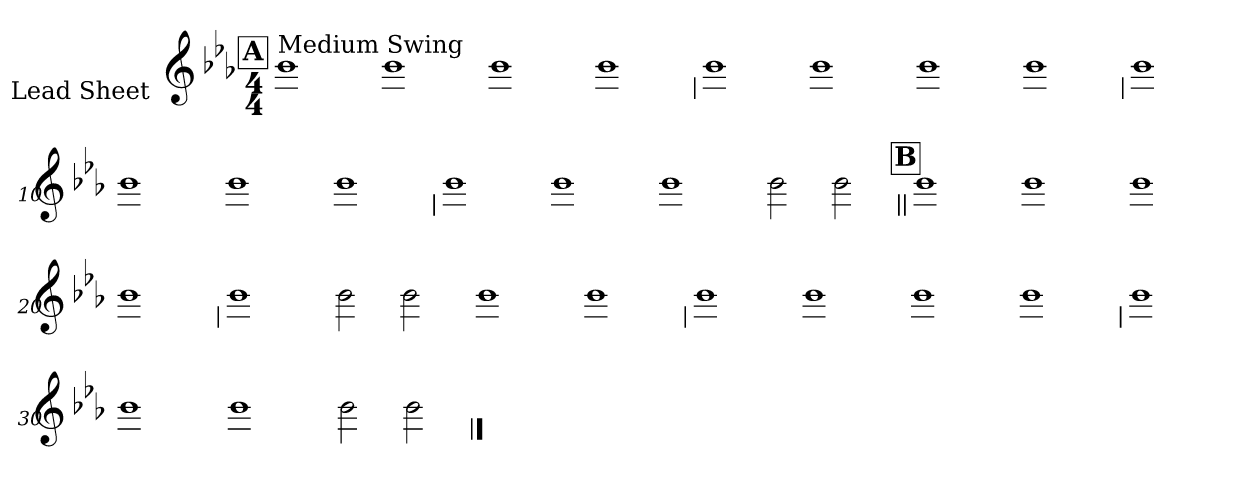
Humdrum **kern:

**kern
*part1
*staff1
*I"Lead Sheet
*stria0
*clefG2
*k[b-e-a-]
*c:
*M4/4
!!LO:REH:place=s1:a:t=A
=1||
!LO:TX:a:t=Medium Swing
1b-
=2-
1b-
=3-
1b-
=4-
1b-
!!LO:LB:g=z
=5
1b-
=6-
1b-
=7-
1b-
=8-
1b-
!!LO:LB:g=z
=9
1b-
=10-
1b-
=11-
1b-
=12-
1b-
!!LO:LB:g=z
=13
1b-
=14-
1b-
=15-
1b-
=16-
2b-
2b-
!!LO:LB:g=z
!!LO:REH:place=s1:a:t=B
=17||
1b-
=18-
1b-
=19-
1b-
=20-
1b-
!!LO:LB:g=z
=21
1b-
=22-
2b-
2b-
=23-
1b-
=24-
1b-
!!LO:LB:g=z
=25
1b-
=26-
1b-
=27-
1b-
=28-
1b-
!!LO:LB:g=z
=29
1b-
=30-
1b-
=31-
1b-
=32-
2b-
2b-
==
*-
